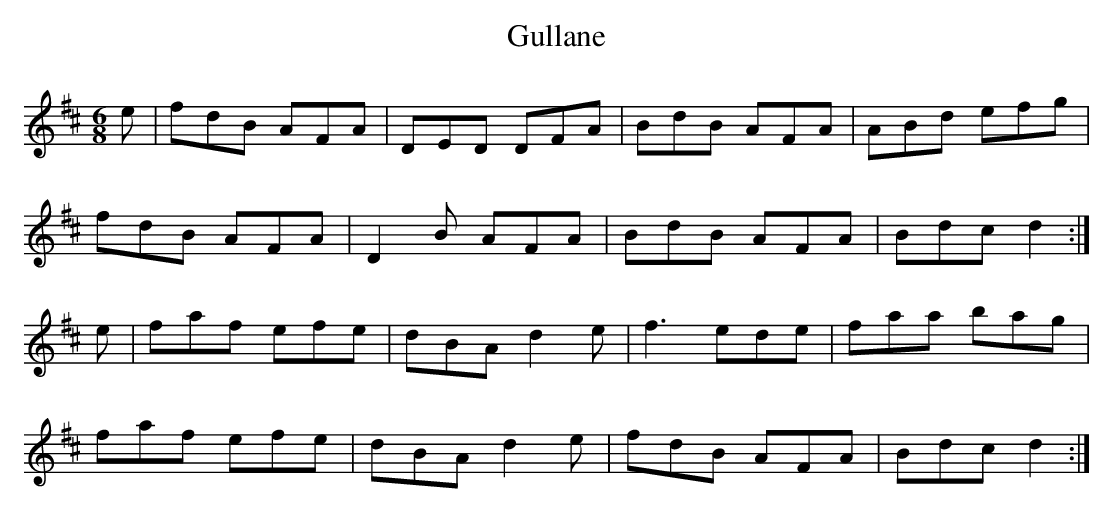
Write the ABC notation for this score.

X:1
T:Gullane
M:6/8
L:1/8
K:D Major
e|fdB AFA|DED DFA|BdB AFA|ABd efg|!
fdB AFA|D2B AFA|BdB AFA|Bdc d2:|!
e|faf efe|dBA d2e|f3 ede|faa bag|!
faf efe|dBA d2e|fdB AFA|Bdc d2:|!
